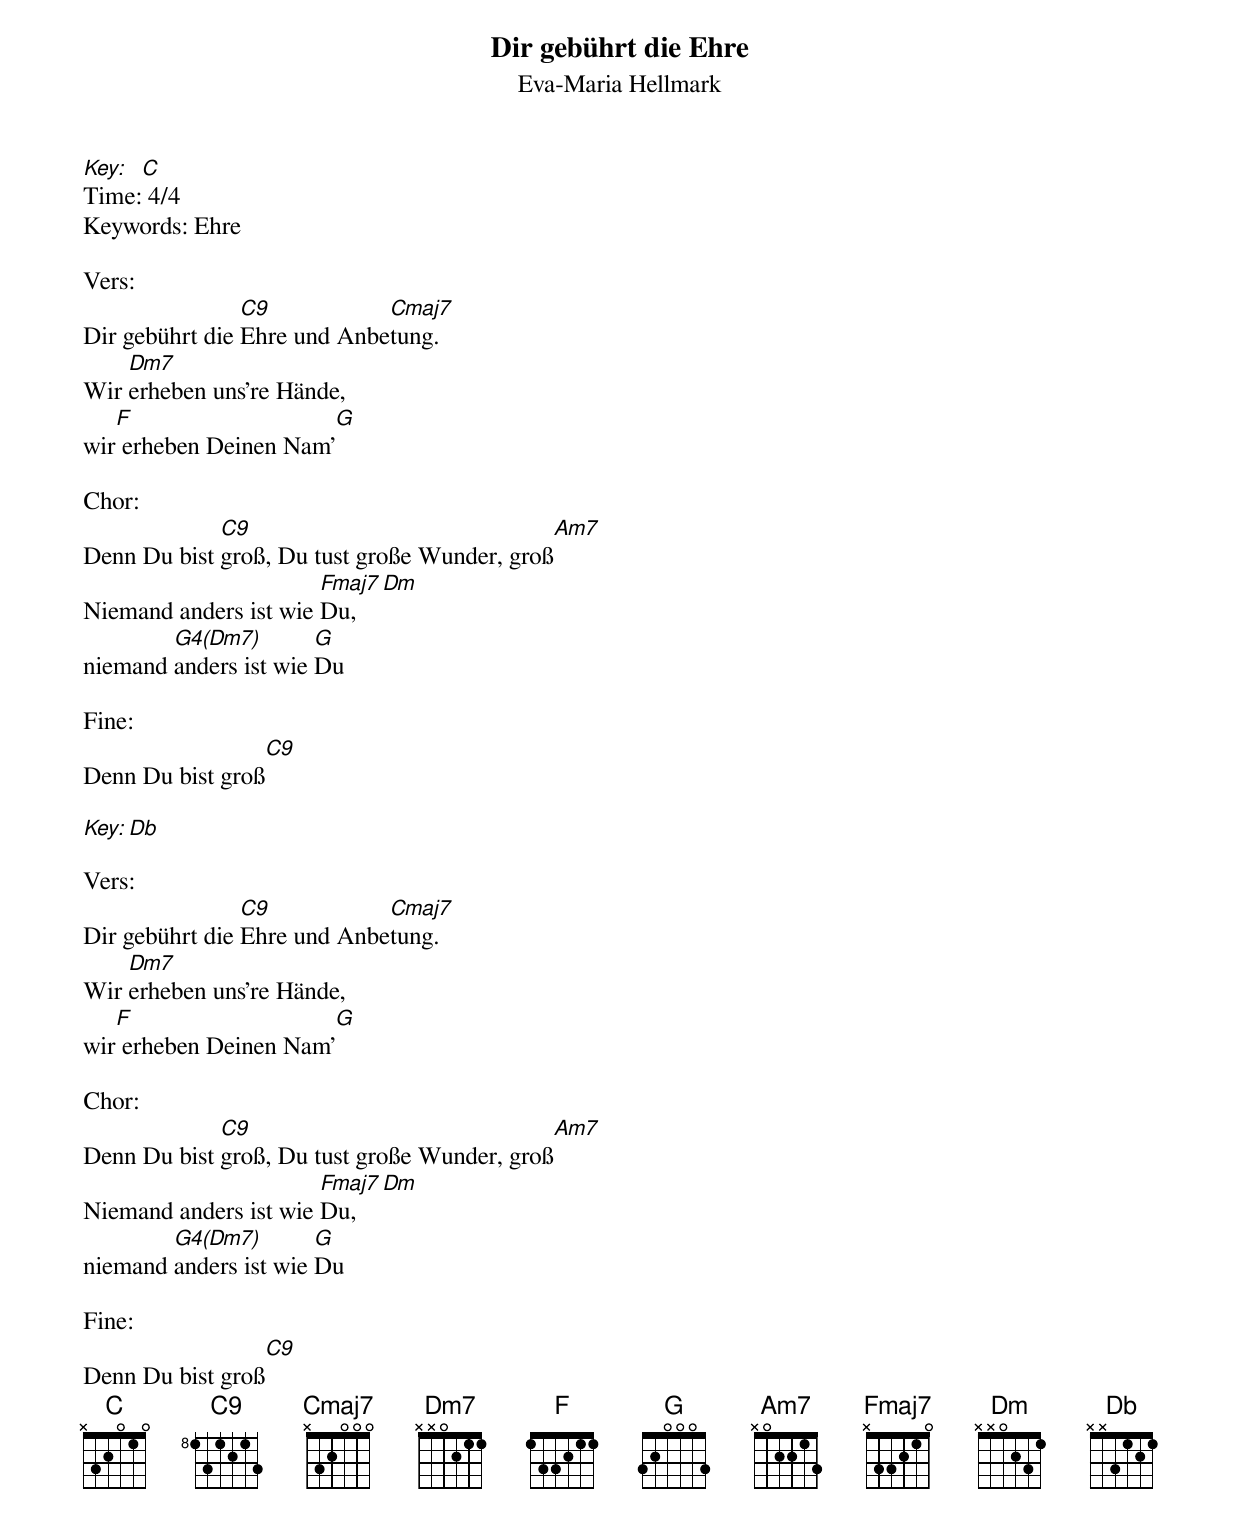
Dir gebührt die Ehre
Eva-Maria Hellmark
Key: C
Time: 4/4
Keywords: Ehre

Vers:
                C9           Cmaj7
Dir gebührt die Ehre und Anbetung.
    Dm7
Wir erheben uns’re Hände,
   F                   G
wir erheben Deinen Nam’

Chor:
             C9                                Am7
Denn Du bist groß, Du tust große Wunder, groß
                       Fmaj7 Dm
Niemand anders ist wie Du,
        G4(Dm7)        G
niemand anders ist wie Du

Fine:
                 C9
Denn Du bist groß

Key: Db

Vers:
                C9           Cmaj7
Dir gebührt die Ehre und Anbetung.
    Dm7
Wir erheben uns’re Hände,
   F                   G
wir erheben Deinen Nam’

Chor:
             C9                                Am7
Denn Du bist groß, Du tust große Wunder, groß
                       Fmaj7 Dm
Niemand anders ist wie Du,
        G4(Dm7)        G
niemand anders ist wie Du

Fine:
                 C9
Denn Du bist groß
